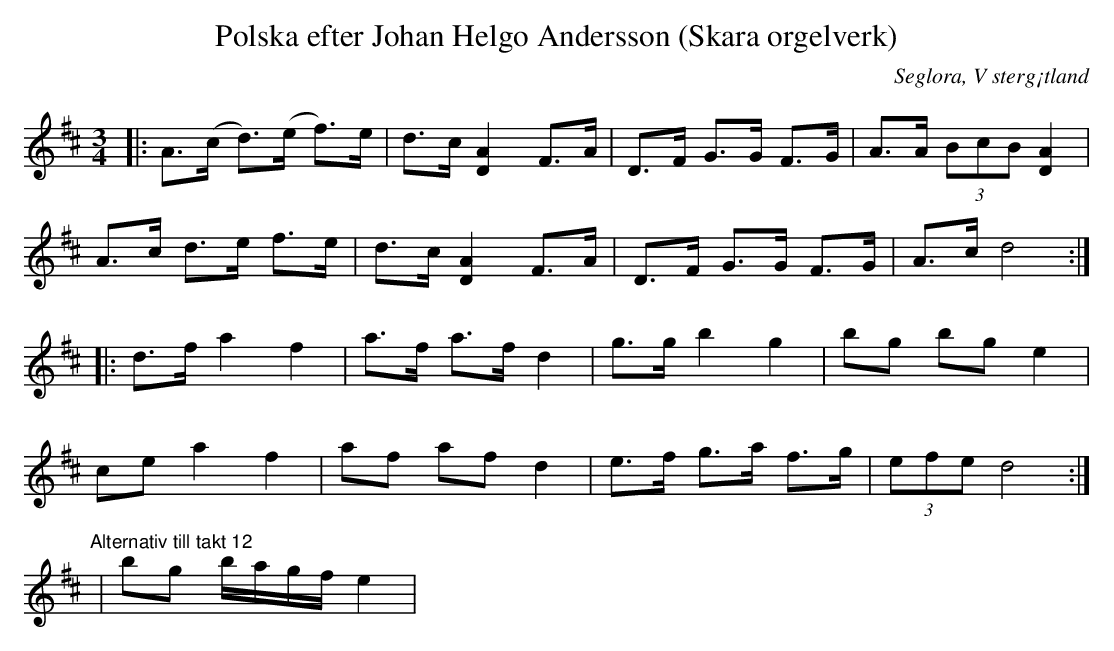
X:1
T:Polska efter Johan Helgo Andersson (Skara orgelverk)
O:Seglora, V sterg¡tland
M:3/4
L:1/8
K:D
|: A>(c d>)(e f>)e| d>c [A2D2] F>A | D>F G>G F>G | A>A (3BcB [A2D2] |
   A>c d>e f>e| d>c [A2D2] F>A | D>F G>G F>G | A>c d4 :|
|: d>f a2 f2 | a>f a>f d2 | g>g b2 g2 | bg bg e2 |
ce a2 f2 | af af d2 | e>f g>a f>g | (3efe d4 :|
"Alternativ till takt 12"| bg b/2a/2g/2f/2 e2 |$
